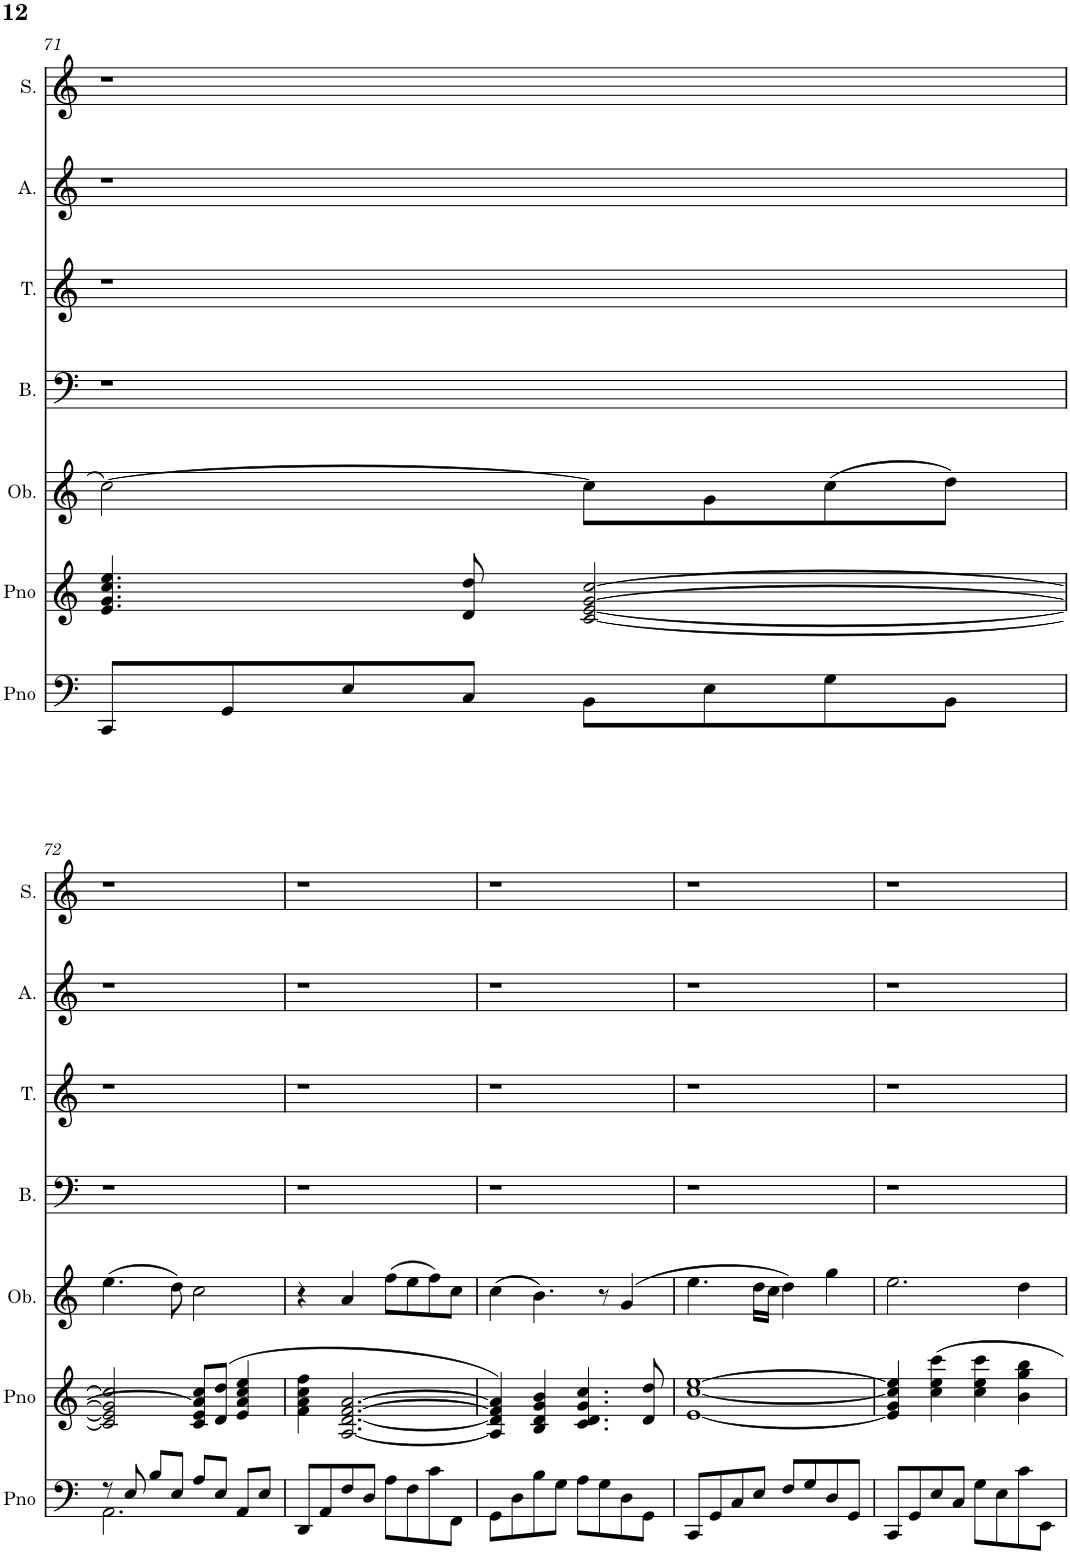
**kern	**kern	**kern	**kern	**kern	**kern	**kern
*part7	*part6	*part5	*part4	*part3	*part2	*part1
*staff7	*staff6	*staff5	*staff4	*staff3	*staff2	*staff1
*I"Piano	*I"Piano	*I"Oboe	*I"Bass	*I"Tenor	*I"Alto	*I"Soprano
*I'Pno	*I'Pno	*I'Ob.	*I'B.	*I'T.	*I'A.	*I'S.
!!LO:PB:g=z
*clefF4	*clefG2	*clefG2	*clefF4	*clefG2	*clefG2	*clefG2
*k[]	*k[]	*k[]	*k[]	*k[]	*k[]	*k[]
*M4/4	*M4/4	*	*	*	*M4/4	*M4/4
*met(c)	*met(c)	*	*	*	*met(c)	*met(c)
=71	=71	=71	=71	=71	=71	=71
8CC/L	4.e/ 4.g/ 4.cc/ 4.ee/	[2cc\	1r	1r	1r	1r
8GG/	.	.	.	.	.	.
8E/	.	.	.	.	.	.
8C/J	8d/ 8dd/	.	.	.	.	.
8BB\L	[2c/ [2e/ [2g/ [2cc/	8cc\L]	.	.	.	.
8E\	.	8g\	.	.	.	.
8G\	.	(8cc\	.	.	.	.
8BB\J	.	8dd\J)	.	.	.	.
!!LO:LB:g=z
=72	=72	=72	=72	=72	=72	=72
*^	*	*	*	*	*	*
8r	2.AA\	2c/] 2e/] 2g/] 2cc/]	(4.ee\	1r	1r	1r	1r
8E/	.	.	.	.	.	.	.
8B/L	.	.	.	.	.	.	.
8E/J	.	.	8dd\)	.	.	.	.
8A/L	.	8c/ 8e/ 8a/] 8cc/L	2cc\	.	.	.	.
8E/J	.	(8d/ 8dd/J	.	.	.	.	.
8AA/L	4ryy	4e/ 4a/ 4cc/ 4ee/	.	.	.	.	.
8E/J	.	.	.	.	.	.	.
*v	*v	*	*	*	*	*	*
=73	=73	=73	=73	=73	=73	=73
8DD/L	4f\ 4a\ 4cc\ 4ff\	4r	1r	1r	1r	1r
8AA/	.	.	.	.	.	.
8F/	[2.A/ [2.d/ [2.f/ [2.a/	4a/	.	.	.	.
8D/J	.	.	.	.	.	.
8A\L	.	(8ff\L	.	.	.	.
8F\	.	8ee\	.	.	.	.
8c\	.	8ff\)	.	.	.	.
8FF\J	.	8cc\J	.	.	.	.
=74	=74	=74	=74	=74	=74	=74
8GG\L	4A/] 4d/] 4f/] 4a/])	(4cc\	1r	1r	1r	1r
8D\	.	.	.	.	.	.
8B\	4B/ 4d/ 4g/ 4b/	4.b\)	.	.	.	.
8G\J	.	.	.	.	.	.
8A\L	4.c/ 4.d/ 4.g/ 4.cc/	.	.	.	.	.
8G\	.	8r	.	.	.	.
8D\	.	(4g/	.	.	.	.
8GG\J	8d/ 8dd/	.	.	.	.	.
=75	=75	=75	=75	=75	=75	=75
8CC/L	[1e [1cc [1ee	4.ee\	1r	1r	1r	1r
8GG/	.	.	.	.	.	.
8C/	.	.	.	.	.	.
8E/J	.	16dd\LL	.	.	.	.
.	.	16cc\JJ	.	.	.	.
8F/L	.	4dd\)	.	.	.	.
8G/	.	.	.	.	.	.
8D/	.	4gg\	.	.	.	.
8GG/J	.	.	.	.	.	.
=76	=76	=76	=76	=76	=76	=76
8CC/L	4e/] 4g/ 4cc/] 4ee/]	2.ee\	1r	1r	1r	1r
8GG/	.	.	.	.	.	.
8E/	4cc\ 4ee\ 4ccc\	.	.	.	.	.
8C/J	.	.	.	.	.	.
8G\L	4cc\ 4ee\ 4ccc\	.	.	.	.	.
8E\	.	.	.	.	.	.
8c\	4b\ 4gg\ 4bb\	4dd\	.	.	.	.
8EE\J	.	.	.	.	.	.
=	=	=	=	=	=	=
*-	*-	*-	*-	*-	*-	*-
